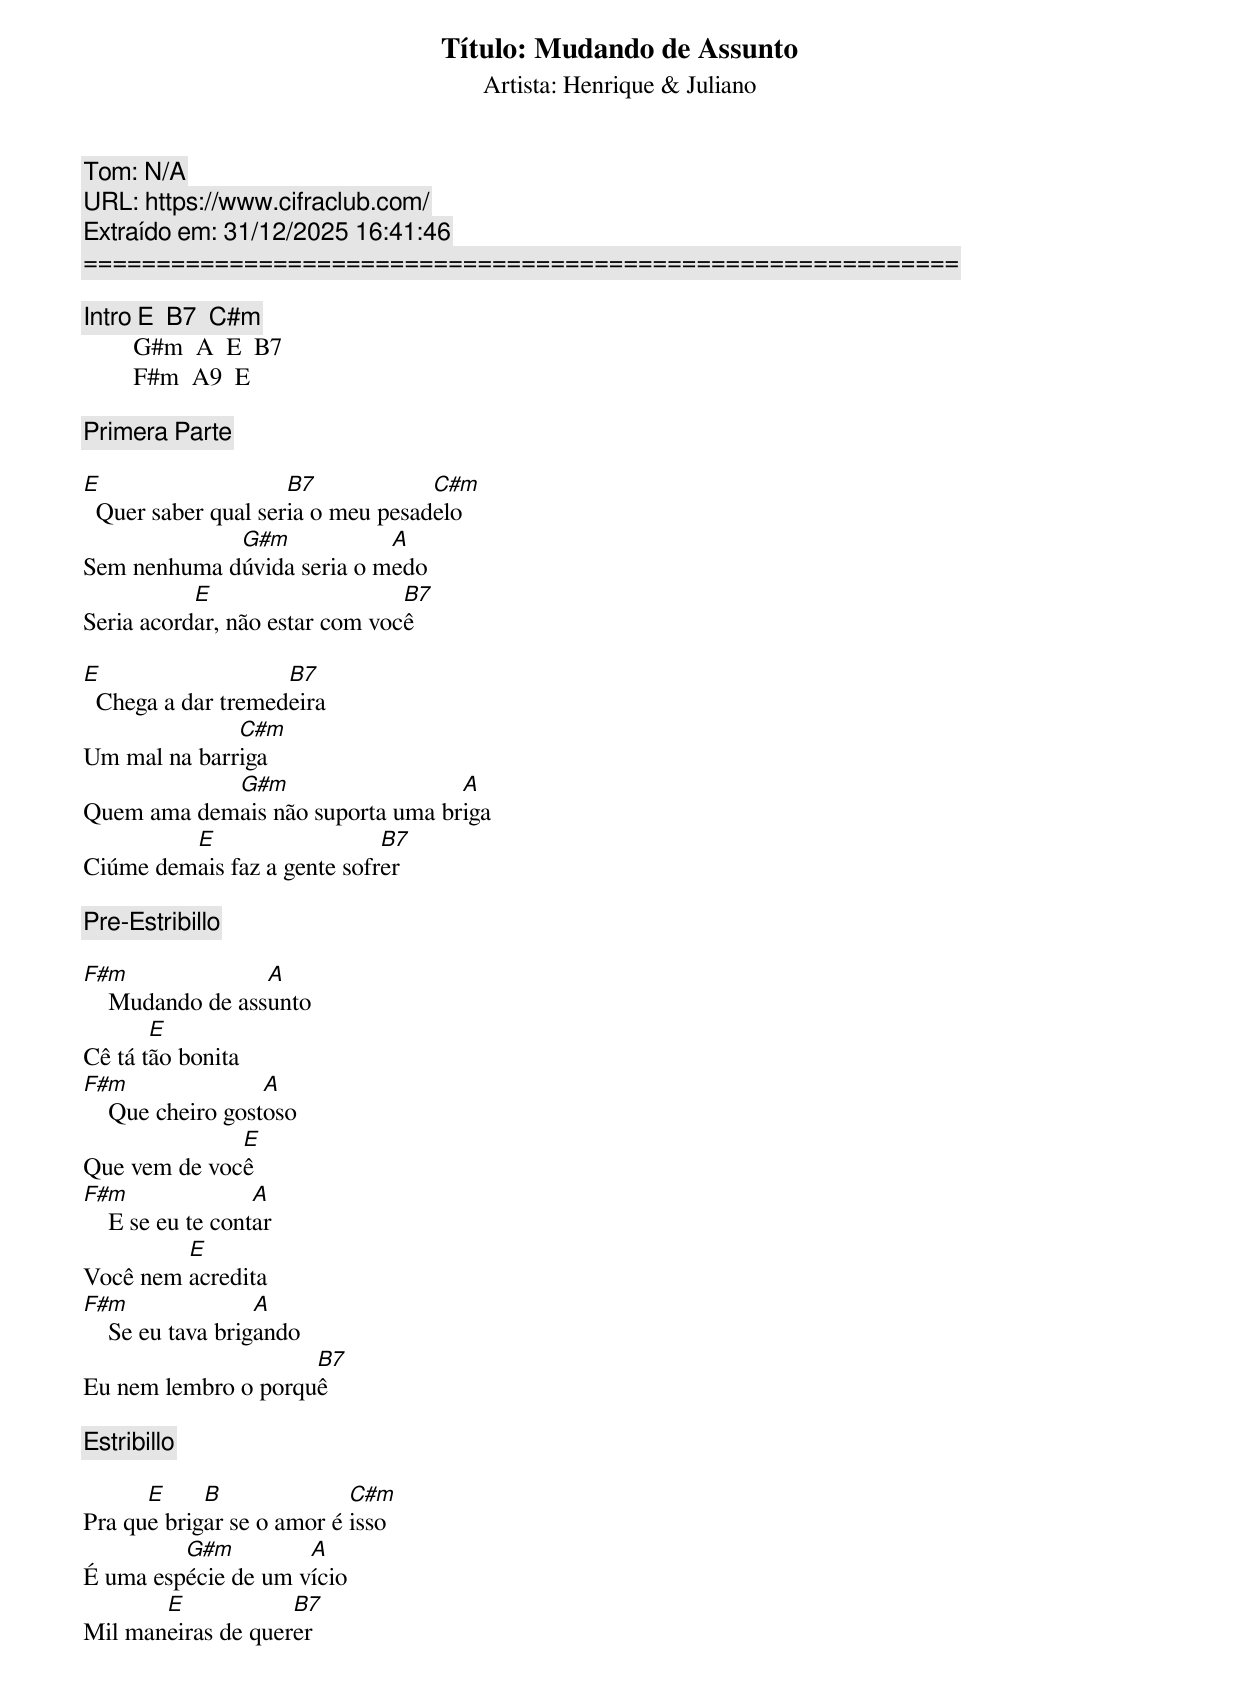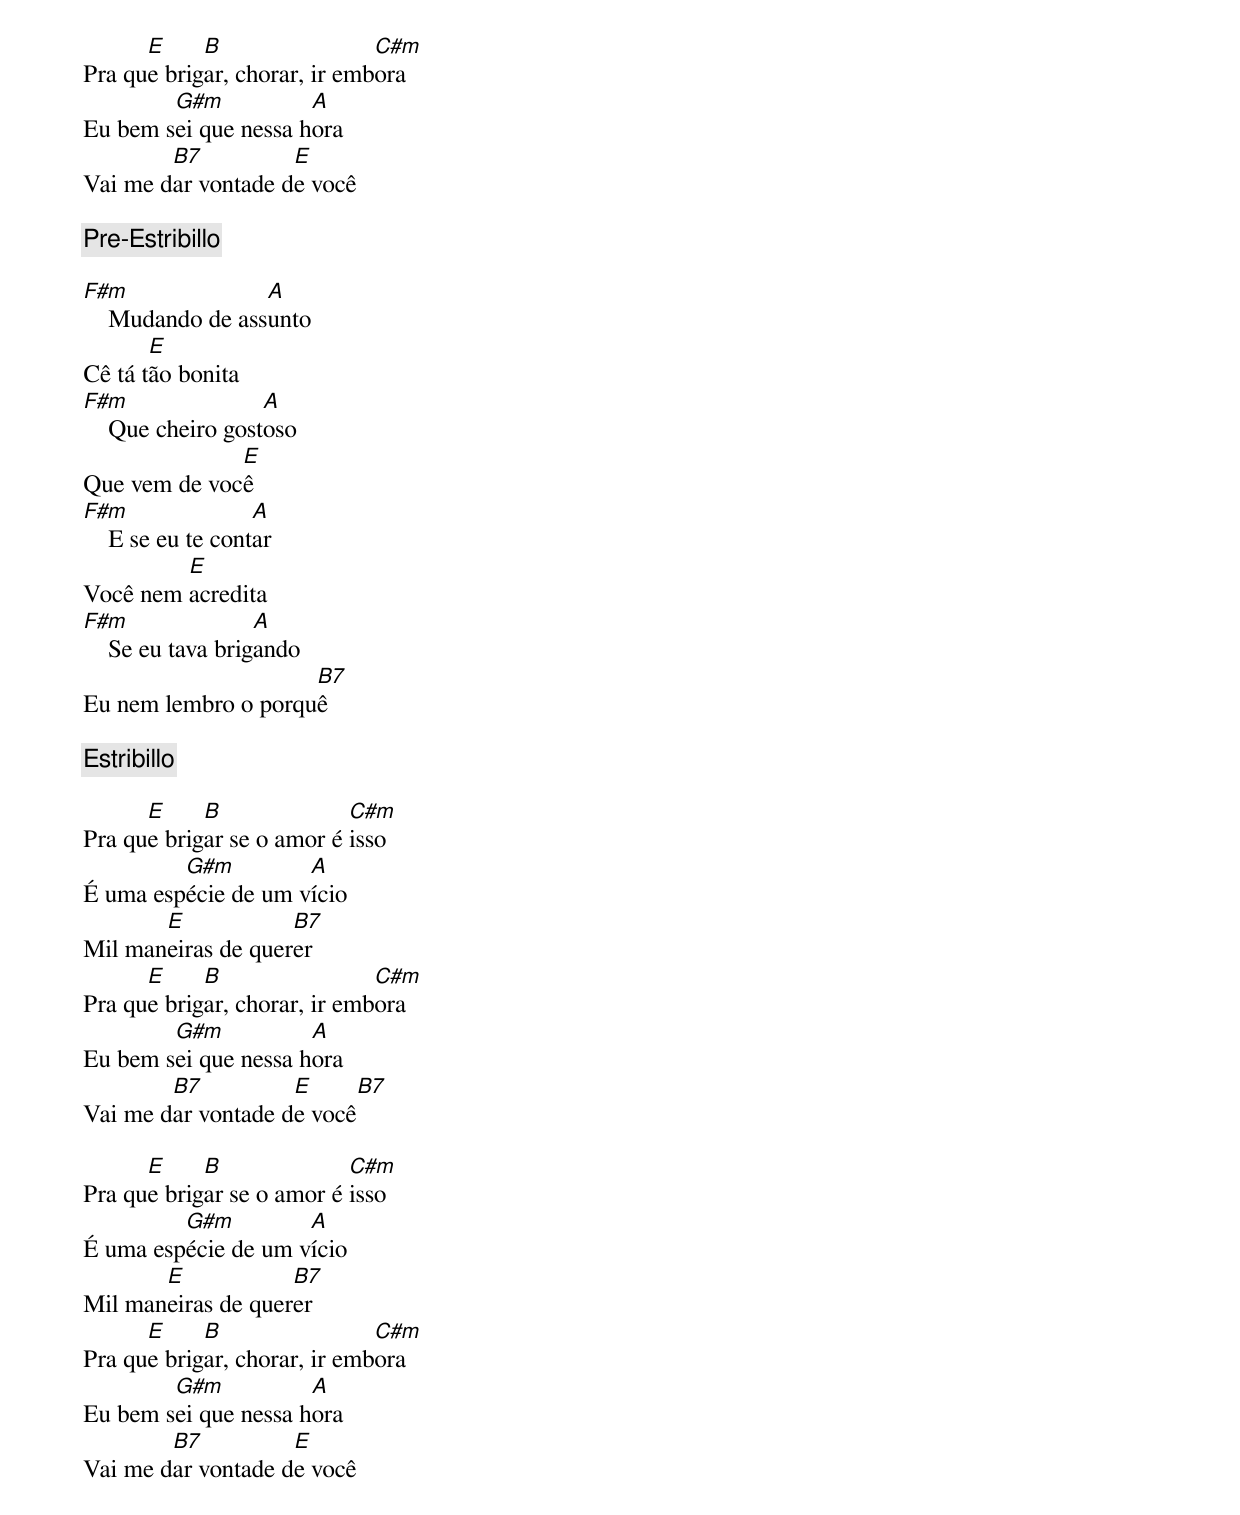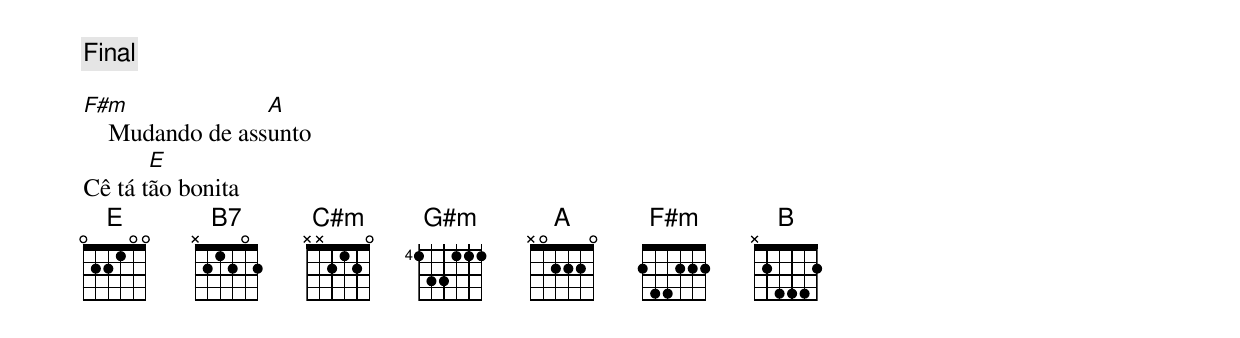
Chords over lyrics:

Título: Mudando de Assunto
Artista: Henrique & Juliano
Tom: N/A
URL: https://www.cifraclub.com/
Extraído em: 31/12/2025 16:41:46
============================================================

[Intro] E  B7  C#m
        G#m  A  E  B7
        F#m  A9  E

[Primera Parte]

E                    B7            C#m
  Quer saber qual seria o meu pesadelo
             G#m            A
Sem nenhuma dúvida seria o medo
           E                    B7
Seria acordar, não estar com você

E                   B7
  Chega a dar tremedeira
              C#m
Um mal na barriga
            G#m                   A
Quem ama demais não suporta uma briga
         E                   B7
Ciúme demais faz a gente sofrer

[Pre-Estribillo]

F#m               A
    Mudando de assunto
       E
Cê tá tão bonita
F#m                A
    Que cheiro gostoso
              E
Que vem de você
F#m                A
    E se eu te contar
         E
Você nem acredita
F#m                A
    Se eu tava brigando
                     B7
Eu nem lembro o porquê

[Estribillo]

      E     B              C#m
Pra que brigar se o amor é isso
         G#m         A
É uma espécie de um vício
       E            B7
Mil maneiras de querer
      E     B                 C#m
Pra que brigar, chorar, ir embora
        G#m           A
Eu bem sei que nessa hora
        B7          E
Vai me dar vontade de você

[Pre-Estribillo]

F#m               A
    Mudando de assunto
       E
Cê tá tão bonita
F#m                A
    Que cheiro gostoso
              E
Que vem de você
F#m                A
    E se eu te contar
         E
Você nem acredita
F#m                A
    Se eu tava brigando
                     B7
Eu nem lembro o porquê

[Estribillo]

      E     B              C#m
Pra que brigar se o amor é isso
         G#m         A
É uma espécie de um vício
       E            B7
Mil maneiras de querer
      E     B                 C#m
Pra que brigar, chorar, ir embora
        G#m           A
Eu bem sei que nessa hora
        B7          E      B7
Vai me dar vontade de você

      E     B              C#m
Pra que brigar se o amor é isso
         G#m         A
É uma espécie de um vício
       E            B7
Mil maneiras de querer
      E     B                 C#m
Pra que brigar, chorar, ir embora
        G#m           A
Eu bem sei que nessa hora
        B7          E
Vai me dar vontade de você

[Final]

F#m               A
    Mudando de assunto
       E
Cê tá tão bonita
